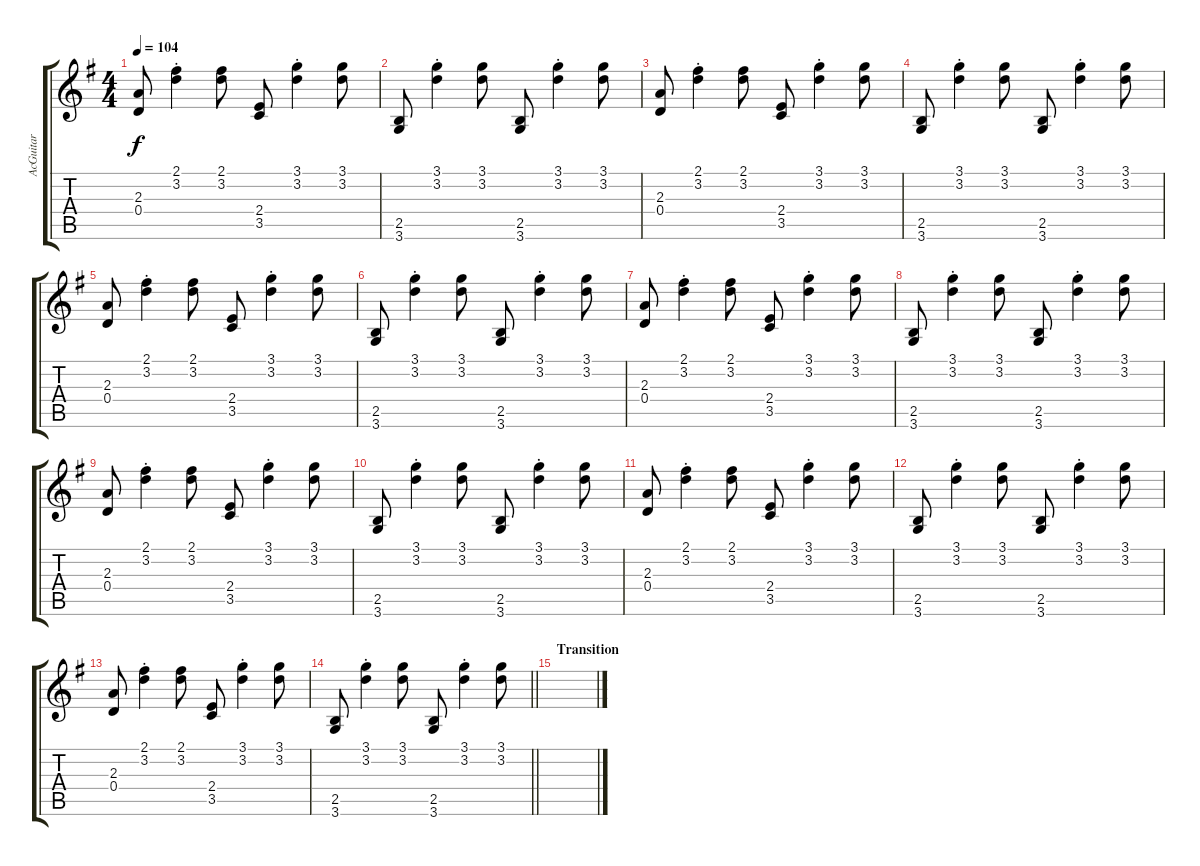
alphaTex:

\track ("AcGuitar" "AcGuitar") {instrument acousticguitarsteel}
\staff {score tabs}
\tuning (E4 B3 G3 D3 A2 E2) {hide}
\ts (4 4)
\tempo 104
\clef g2
\ks g
(2.3 0.4).8{dy f} (2.1{st} 3.2{st}).4 (2.1 3.2).8 (2.4 3.5).8 (3.1{st} 3.2{st}).4 (3.1 3.2).8 |
(2.5 3.6).8 (3.1{st} 3.2{st}).4 (3.1 3.2).8 (2.5 3.6).8 (3.1{st} 3.2{st}).4 (3.1 3.2).8 |
(2.3 0.4).8 (2.1{st} 3.2{st}).4 (2.1 3.2).8 (2.4 3.5).8 (3.1{st} 3.2{st}).4 (3.1 3.2).8 |
(2.5 3.6).8 (3.1{st} 3.2{st}).4 (3.1 3.2).8 (2.5 3.6).8 (3.1{st} 3.2{st}).4 (3.1 3.2).8 |
(2.3 0.4).8 (2.1{st} 3.2{st}).4 (2.1 3.2).8 (2.4 3.5).8 (3.1{st} 3.2{st}).4 (3.1 3.2).8 |
(2.5 3.6).8 (3.1{st} 3.2{st}).4 (3.1 3.2).8 (2.5 3.6).8 (3.1{st} 3.2{st}).4 (3.1 3.2).8 |
(2.3 0.4).8 (2.1{st} 3.2{st}).4 (2.1 3.2).8 (2.4 3.5).8 (3.1{st} 3.2{st}).4 (3.1 3.2).8 |
(2.5 3.6).8 (3.1{st} 3.2{st}).4 (3.1 3.2).8 (2.5 3.6).8 (3.1{st} 3.2{st}).4 (3.1 3.2).8 |
(2.3 0.4).8 (2.1{st} 3.2{st}).4 (2.1 3.2).8 (2.4 3.5).8 (3.1{st} 3.2{st}).4 (3.1 3.2).8 |
(2.5 3.6).8 (3.1{st} 3.2{st}).4 (3.1 3.2).8 (2.5 3.6).8 (3.1{st} 3.2{st}).4 (3.1 3.2).8 |
(2.3 0.4).8 (2.1{st} 3.2{st}).4 (2.1 3.2).8 (2.4 3.5).8 (3.1{st} 3.2{st}).4 (3.1 3.2).8 |
(2.5 3.6).8 (3.1{st} 3.2{st}).4 (3.1 3.2).8 (2.5 3.6).8 (3.1{st} 3.2{st}).4 (3.1 3.2).8 |
(2.3 0.4).8 (2.1{st} 3.2{st}).4 (2.1 3.2).8 (2.4 3.5).8 (3.1{st} 3.2{st}).4 (3.1 3.2).8 |
\barLineRight lightlight
(2.5 3.6).8 (3.1{st} 3.2{st}).4 (3.1 3.2).8 (2.5 3.6).8 (3.1{st} 3.2{st}).4 (3.1 3.2).8 |
\section ("" "Transition")
